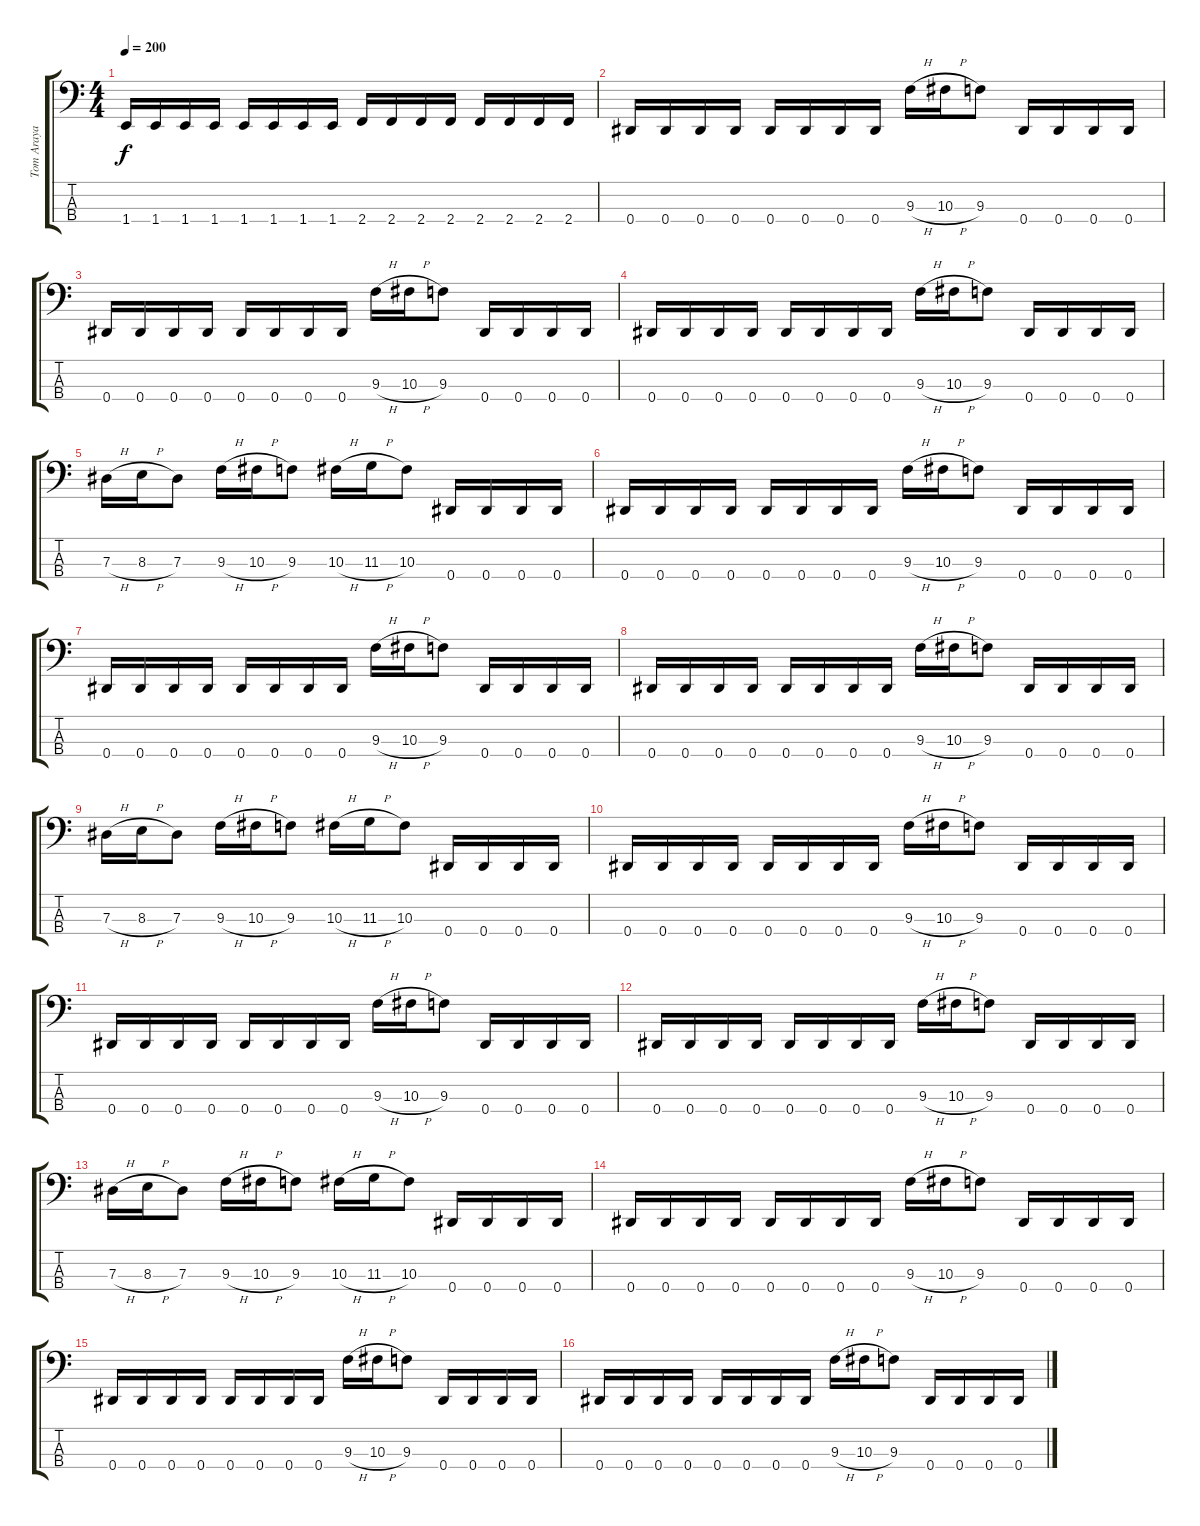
\track ("Tom Araya" "Tom Araya") {instrument electricbasspick}
\staff {score tabs}
\tuning (Gb2 Db2 Ab1 Eb1) {hide}
\ts (4 4)
\tempo 200
\clef f4
\ks c
1.4.16{dy f} 1.4.16 1.4.16 1.4.16 1.4.16 1.4.16 1.4.16 1.4.16 2.4.16 2.4.16 2.4.16 2.4.16 2.4.16 2.4.16 2.4.16 2.4.16 |
0.4.16 0.4.16 0.4.16 0.4.16 0.4.16 0.4.16 0.4.16 0.4.16 9.3{h}.16 10.3{h}.16 9.3.8 0.4.16 0.4.16 0.4.16 0.4.16 |
0.4.16 0.4.16 0.4.16 0.4.16 0.4.16 0.4.16 0.4.16 0.4.16 9.3{h}.16 10.3{h}.16 9.3.8 0.4.16 0.4.16 0.4.16 0.4.16 |
0.4.16 0.4.16 0.4.16 0.4.16 0.4.16 0.4.16 0.4.16 0.4.16 9.3{h}.16 10.3{h}.16 9.3.8 0.4.16 0.4.16 0.4.16 0.4.16 |
7.3{h}.16 8.3{h}.16 7.3.8 9.3{h}.16 10.3{h}.16 9.3.8 10.3{h}.16 11.3{h}.16 10.3.8 0.4.16 0.4.16 0.4.16 0.4.16 |
0.4.16 0.4.16 0.4.16 0.4.16 0.4.16 0.4.16 0.4.16 0.4.16 9.3{h}.16 10.3{h}.16 9.3.8 0.4.16 0.4.16 0.4.16 0.4.16 |
0.4.16 0.4.16 0.4.16 0.4.16 0.4.16 0.4.16 0.4.16 0.4.16 9.3{h}.16 10.3{h}.16 9.3.8 0.4.16 0.4.16 0.4.16 0.4.16 |
0.4.16 0.4.16 0.4.16 0.4.16 0.4.16 0.4.16 0.4.16 0.4.16 9.3{h}.16 10.3{h}.16 9.3.8 0.4.16 0.4.16 0.4.16 0.4.16 |
7.3{h}.16 8.3{h}.16 7.3.8 9.3{h}.16 10.3{h}.16 9.3.8 10.3{h}.16 11.3{h}.16 10.3.8 0.4.16 0.4.16 0.4.16 0.4.16 |
0.4.16 0.4.16 0.4.16 0.4.16 0.4.16 0.4.16 0.4.16 0.4.16 9.3{h}.16 10.3{h}.16 9.3.8 0.4.16 0.4.16 0.4.16 0.4.16 |
0.4.16 0.4.16 0.4.16 0.4.16 0.4.16 0.4.16 0.4.16 0.4.16 9.3{h}.16 10.3{h}.16 9.3.8 0.4.16 0.4.16 0.4.16 0.4.16 |
0.4.16 0.4.16 0.4.16 0.4.16 0.4.16 0.4.16 0.4.16 0.4.16 9.3{h}.16 10.3{h}.16 9.3.8 0.4.16 0.4.16 0.4.16 0.4.16 |
7.3{h}.16 8.3{h}.16 7.3.8 9.3{h}.16 10.3{h}.16 9.3.8 10.3{h}.16 11.3{h}.16 10.3.8 0.4.16 0.4.16 0.4.16 0.4.16 |
0.4.16 0.4.16 0.4.16 0.4.16 0.4.16 0.4.16 0.4.16 0.4.16 9.3{h}.16 10.3{h}.16 9.3.8 0.4.16 0.4.16 0.4.16 0.4.16 |
0.4.16 0.4.16 0.4.16 0.4.16 0.4.16 0.4.16 0.4.16 0.4.16 9.3{h}.16 10.3{h}.16 9.3.8 0.4.16 0.4.16 0.4.16 0.4.16 |
0.4.16 0.4.16 0.4.16 0.4.16 0.4.16 0.4.16 0.4.16 0.4.16 9.3{h}.16 10.3{h}.16 9.3.8 0.4.16 0.4.16 0.4.16 0.4.16
